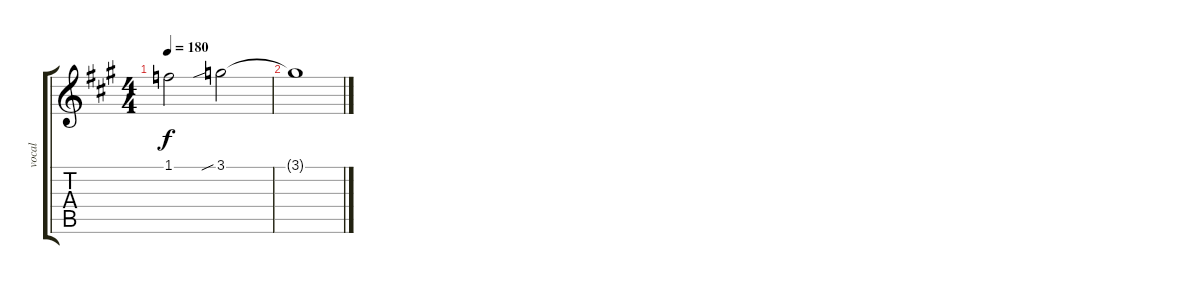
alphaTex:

\track ("vocal" "vocal") {instrument banjo}
\staff {score tabs}
\tuning (E4 B3 G3 D3 A2 E2) {hide}
\displaytranspose 12
\ts (4 4)
\tempo 180
\clef g2
\ks a
1.1{t}.2{dy f} 3.1{sib}.2 |
3.1{t}.1
